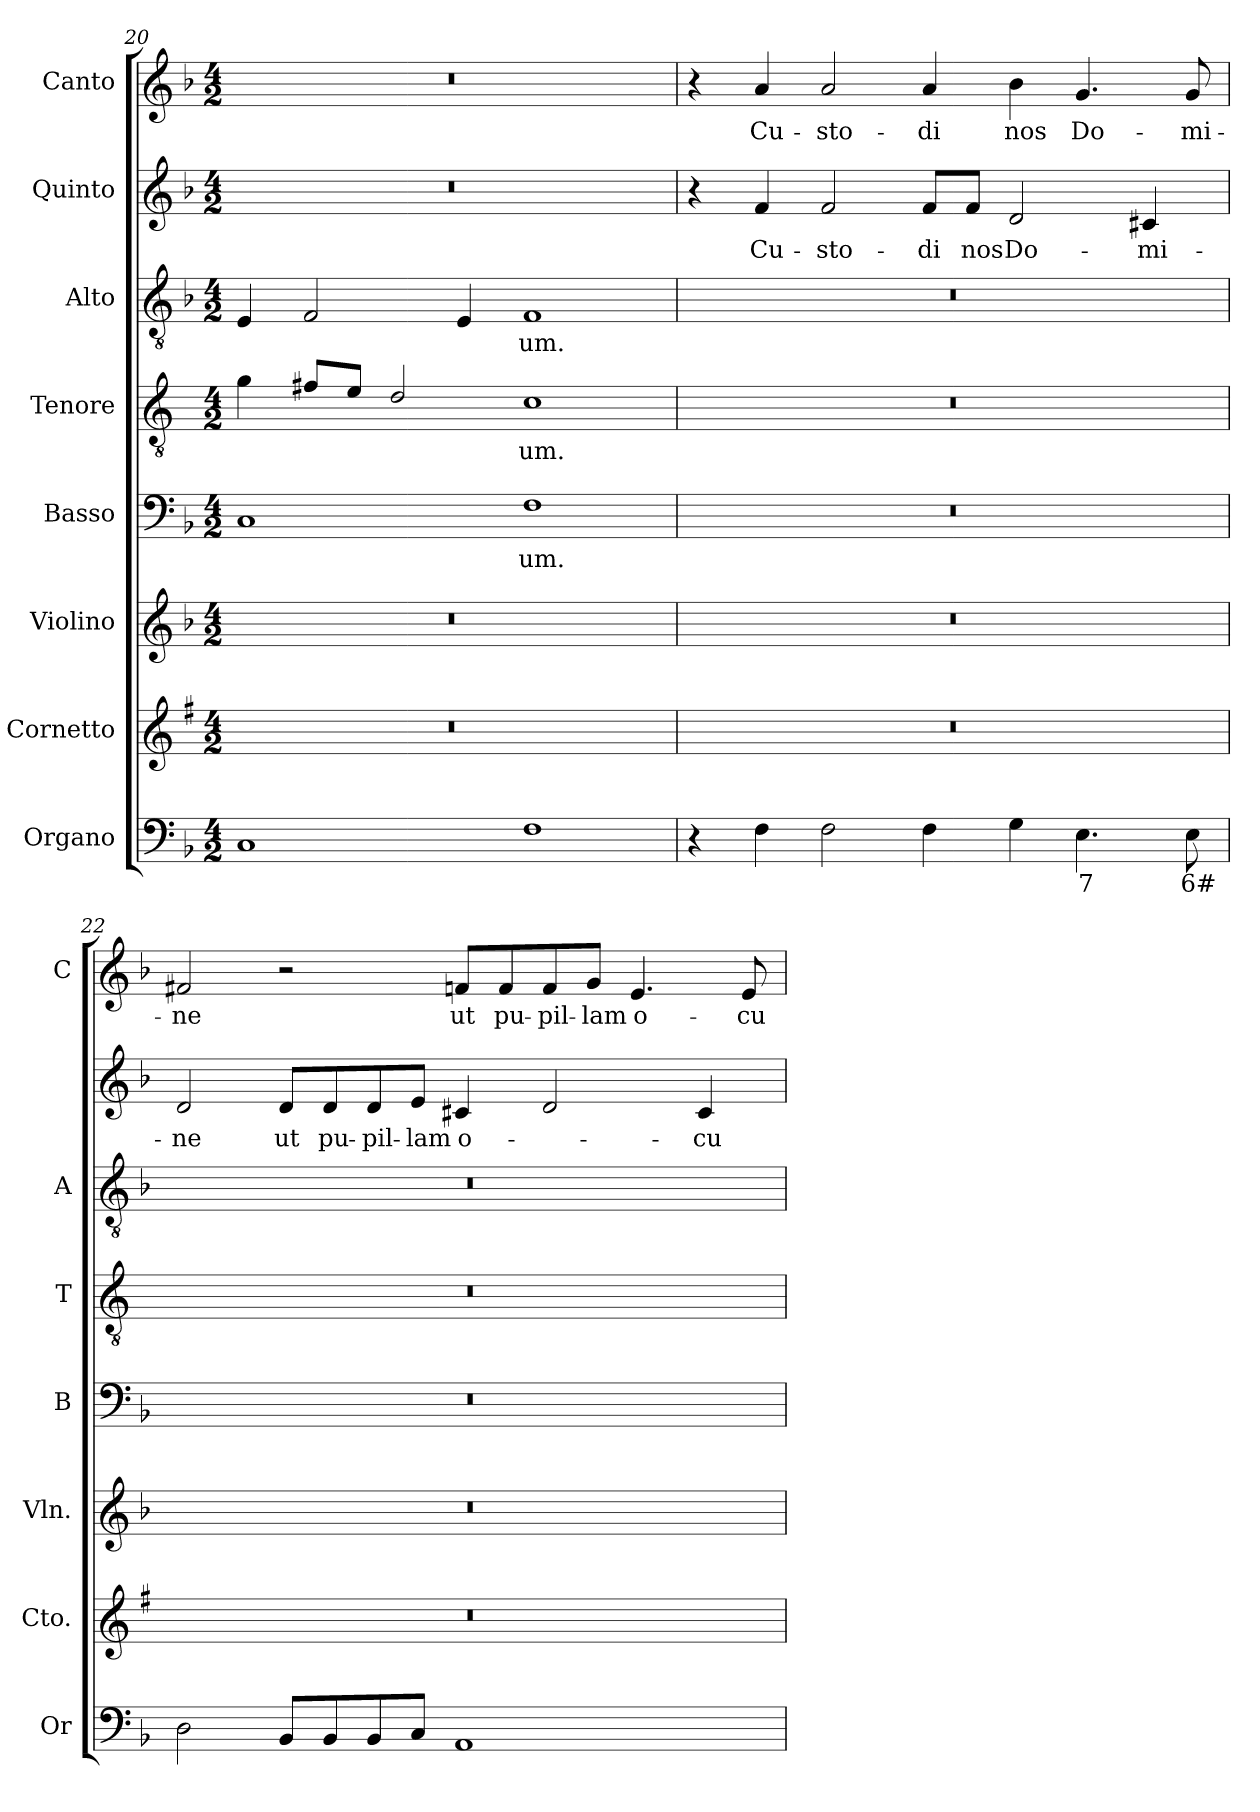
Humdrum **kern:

**kern	**text	**kern	**kern	**kern	**text	**kern	**text	**kern	**text	**kern	**text	**kern	**text
*part8	*part8	*part7	*part6	*part5	*part5	*part4	*part4	*part3	*part3	*part2	*part2	*part1	*part1
*staff8	*staff8	*staff7	*staff6	*staff5	*staff5	*staff4	*staff4	*staff3	*staff3	*staff2	*staff2	*staff1	*staff1
*I"Organo	*	*I"Cornetto	*I"Violino	*I"Basso	*	*I"Tenore	*	*I"Alto	*	*I"Quinto	*	*I"Canto	*
*I'Or	*	*I'Cto.	*I'Vln.	*I'B	*	*I'T	*	*I'A	*	*	*	*I'C	*
*clefF4	*	*clefG2	*clefG2	*clefF4	*	*clefGv2	*	*clefGv2	*	*clefG2	*	*clefG2	*
*	*	*ITrd1c2	*	*	*	*ITrd4c7	*	*	*	*	*	*	*
*k[b-]	*	*k[b-]	*k[b-]	*k[b-]	*	*k[b-]	*	*k[b-]	*	*k[b-]	*	*k[b-]	*
*F:	*	*F:	*F:	*F:	*	*F:	*	*F:	*	*F:	*	*F:	*
*M4/2	*	*M4/2	*M4/2	*M4/2	*	*M4/2	*	*M4/2	*	*M4/2	*	*M4/2	*
=20	=20	=20	=20	=20	=20	=20	=20	=20	=20	=20	=20	=20	=20
1C	.	0r	0r	1C	.	4c\	.	4E/	.	0r	.	0r	.
.	.	.	.	.	.	8Bn/L	.	2F/	.	.	.	.	.
.	.	.	.	.	.	8A/J	.	.	.	.	.	.	.
.	.	.	.	.	.	2G/	.	.	.	.	.	.	.
.	.	.	.	.	.	.	.	4E/	.	.	.	.	.
!	!	!	!	!	!LO:LY:b	!	!LO:LY:b	!	!LO:LY:b	!	!	!	!
1F	.	.	.	1F	-um.	1F	-um.	1F	-um.	.	.	.	.
=21	=21	=21	=21	=21	=21	=21	=21	=21	=21	=21	=21	=21	=21
4r	.	0r	0r	0r	.	0r	.	0r	.	4r	.	4r	.
!	!	!	!	!	!	!	!	!	!	!	!LO:LY:b	!	!LO:LY:b
4F\	.	.	.	.	.	.	.	.	.	4f/	Cu-	4a/	Cu-
!	!	!	!	!	!	!	!	!	!	!	!LO:LY:b	!	!LO:LY:b
2F\	.	.	.	.	.	.	.	.	.	2f/	-sto-	2a/	-sto-
!	!	!	!	!	!	!	!	!	!	!	!LO:LY:b	!	!LO:LY:b
4F\	.	.	.	.	.	.	.	.	.	8f/L	-di	4a/	-di
!	!	!	!	!	!	!	!	!	!	!	!LO:LY:b	!	!
.	.	.	.	.	.	.	.	.	.	8f/J	nos	.	.
!	!	!	!	!	!	!	!	!	!	!	!LO:LY:b	!	!LO:LY:b
4G\	.	.	.	.	.	.	.	.	.	2d/	Do-	4b-\	nos
!	!LO:LY:b	!	!	!	!	!	!	!	!	!	!	!	!LO:LY:b
4.E\	7	.	.	.	.	.	.	.	.	.	.	4.g/	Do-
!	!	!	!	!	!	!	!	!	!	!	!LO:LY:b	!	!
.	.	.	.	.	.	.	.	.	.	4c#X/	-mi-	.	.
!	!LO:LY:b	!	!	!	!	!	!	!	!	!	!	!	!LO:LY:b
8E\	6#	.	.	.	.	.	.	.	.	.	.	8g/	-mi-
!!LO:PB:g=z
=22	=22	=22	=22	=22	=22	=22	=22	=22	=22	=22	=22	=22	=22
!	!	!	!	!	!	!	!	!	!	!	!LO:LY:b	!	!LO:LY:b
2D\	.	0r	0r	0r	.	0r	.	0r	.	2d/	-ne	2f#X/	-ne
!	!	!	!	!	!	!	!	!	!	!	!LO:LY:b	!	!
8BB-/L	.	.	.	.	.	.	.	.	.	8d/L	ut	2r	.
!	!	!	!	!	!	!	!	!	!	!	!LO:LY:b	!	!
8BB-/	.	.	.	.	.	.	.	.	.	8d/	pu-	.	.
!	!	!	!	!	!	!	!	!	!	!	!LO:LY:b	!	!
8BB-/	.	.	.	.	.	.	.	.	.	8d/	-pil-	.	.
!	!	!	!	!	!	!	!	!	!	!	!LO:LY:b	!	!
8C/J	.	.	.	.	.	.	.	.	.	8e/J	-lam	.	.
!	!	!	!	!	!	!	!	!	!	!	!LO:LY:b	!	!LO:LY:b
1AA	.	.	.	.	.	.	.	.	.	4c#X/	o-	8fn/L	ut
!	!	!	!	!	!	!	!	!	!	!	!	!	!LO:LY:b
.	.	.	.	.	.	.	.	.	.	.	.	8f/	pu-
!	!	!	!	!	!	!	!	!	!	!	!	!	!LO:LY:b
.	.	.	.	.	.	.	.	.	.	2d/	.	8f/	-pil-
!	!	!	!	!	!	!	!	!	!	!	!	!	!LO:LY:b
.	.	.	.	.	.	.	.	.	.	.	.	8g/J	-lam
!	!	!	!	!	!	!	!	!	!	!	!	!	!LO:LY:b
.	.	.	.	.	.	.	.	.	.	.	.	4.e/	o-
!	!	!	!	!	!	!	!	!	!	!	!LO:LY:b	!	!
.	.	.	.	.	.	.	.	.	.	4c#/	-cu-	.	.
!	!	!	!	!	!	!	!	!	!	!	!	!	!LO:LY:b
.	.	.	.	.	.	.	.	.	.	.	.	8e/	-cu-
=	=	=	=	=	=	=	=	=	=	=	=	=	=
*-	*-	*-	*-	*-	*-	*-	*-	*-	*-	*-	*-	*-	*-
